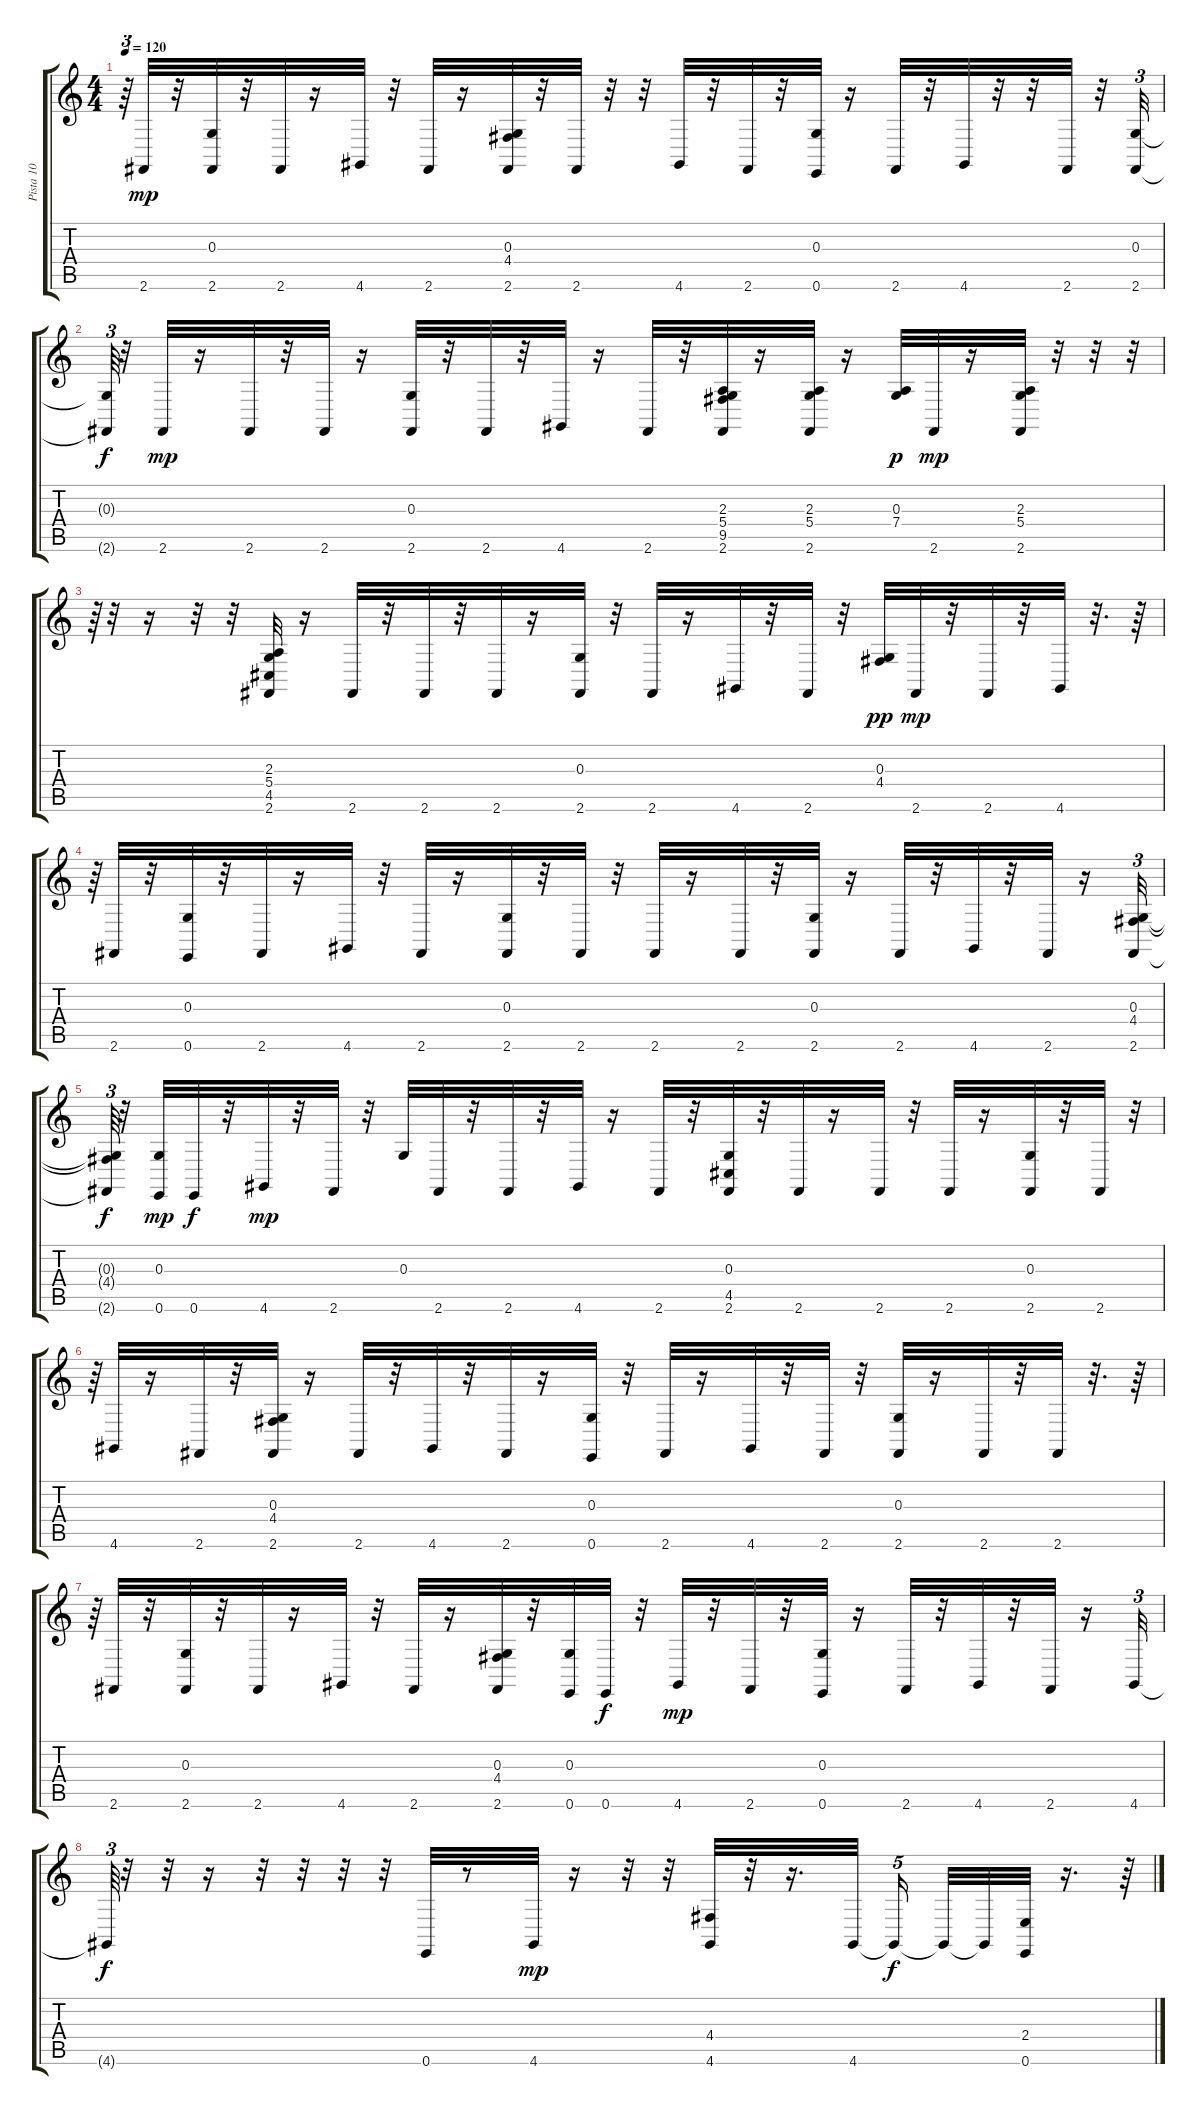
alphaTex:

\track ("Pista 10" "Pista 10") {instrument acousticgrandpiano}
\staff {score tabs}
\tuning (E4 B3 G3 D3 A2 E2) {hide}
\ts (4 4)
\tempo 120
\clef g2
\ks c
r.64{tu (3 2) dy mp} 2.6.32 r.32 (0.3 2.6).32 r.32 2.6.32 r.16 4.6.32 r.32 2.6.32 r.16 (0.3 4.4 2.6).32 r.32 2.6.32 r.32 r.32 4.6.32 r.32 2.6.32 r.32 (0.3 0.6).32 r.16 2.6.32 r.32 4.6.32 r.32 r.32 2.6.32 r.32 (0.3 2.6).32{tu (3 2)} |
(0.3{t} 2.6{t}).64{tu (3 2) dy f} r.32 2.6.32{dy mp} r.16 2.6.32 r.32 2.6.32 r.16 (0.3 2.6).32 r.32 2.6.32 r.32 4.6.32 r.16 2.6.32 r.32 (2.3 5.4 9.5 2.6).32 r.16 (2.3 5.4 2.6).32 r.16 (0.3 7.4).32{dy p} 2.6.32{dy mp} r.16 (2.3 5.4 2.6).32 r.32 r.32 r.32{tu (3 2)} |
r.64{tu (3 2)} r.32 r.16 r.32 r.32 (2.3 5.4 4.5 2.6).32 r.16 2.6.32 r.32 2.6.32 r.32 2.6.32 r.16 (0.3 2.6).32 r.32 2.6.32 r.16 4.6.32 r.32 2.6.32 r.32 (0.3 4.4).32{dy pp} 2.6.32{dy mp} r.32 2.6.32 r.32 4.6.32 r.32{d} r.64 |
r.64{tu (3 2)} 2.6.32 r.32 (0.3 0.6).32 r.32 2.6.32 r.16 4.6.32 r.32 2.6.32 r.16 (0.3 2.6).32 r.32 2.6.32 r.32 2.6.32 r.16 2.6.32 r.32 (0.3 2.6).32 r.16 2.6.32 r.32 4.6.32 r.32 2.6.32 r.16 (0.3 4.4 2.6).32{tu (3 2)} |
(0.3{t} 4.4{t} 2.6{t}).64{tu (3 2) dy f} r.32 (0.3 0.6).32{dy mp} 0.6.32{dy f} r.32 4.6.32{dy mp} r.32 2.6.32 r.32 0.3.32 2.6.32 r.32 2.6.32 r.32 4.6.32 r.16 2.6.32 r.32 (0.3 4.5 2.6).32 r.32 2.6.32 r.16 2.6.32 r.32 2.6.32 r.16 (0.3 2.6).32 r.32 2.6.32 r.32{tu (3 2)} |
r.64{tu (3 2)} 4.6.32 r.16 2.6.32 r.32 (0.3 4.4 2.6).32 r.16 2.6.32 r.32 4.6.32 r.32 2.6.32 r.16 (0.3 0.6).32 r.32 2.6.32 r.16 4.6.32 r.32 2.6.32 r.32 (0.3 2.6).32 r.16 2.6.32 r.32 2.6.32 r.32{d} r.64 |
r.64{tu (3 2)} 2.6.32 r.32 (0.3 2.6).32 r.32 2.6.32 r.16 4.6.32 r.32 2.6.32 r.16 (0.3 4.4 2.6).32 r.32 (0.3 0.6).32 0.6.32{dy f} r.32 4.6.32{dy mp} r.32 2.6.32 r.32 (0.3 0.6).32 r.16 2.6.32 r.32 4.6.32 r.32 2.6.32 r.16 4.6.32{tu (3 2)} |
4.6{t}.64{tu (3 2) dy f} r.32 r.32 r.16 r.32 r.32 r.32 r.32 0.6.32 r.8 4.6.32{dy mp} r.16 r.32 r.32 (4.4 4.6).32 r.32 r.16{d} 4.6.32 4.6{t}.16{tu (5 4) dy f} 4.6{t}.32 4.6{t}.32 (2.4 0.6).32 r.16{d} r.64
